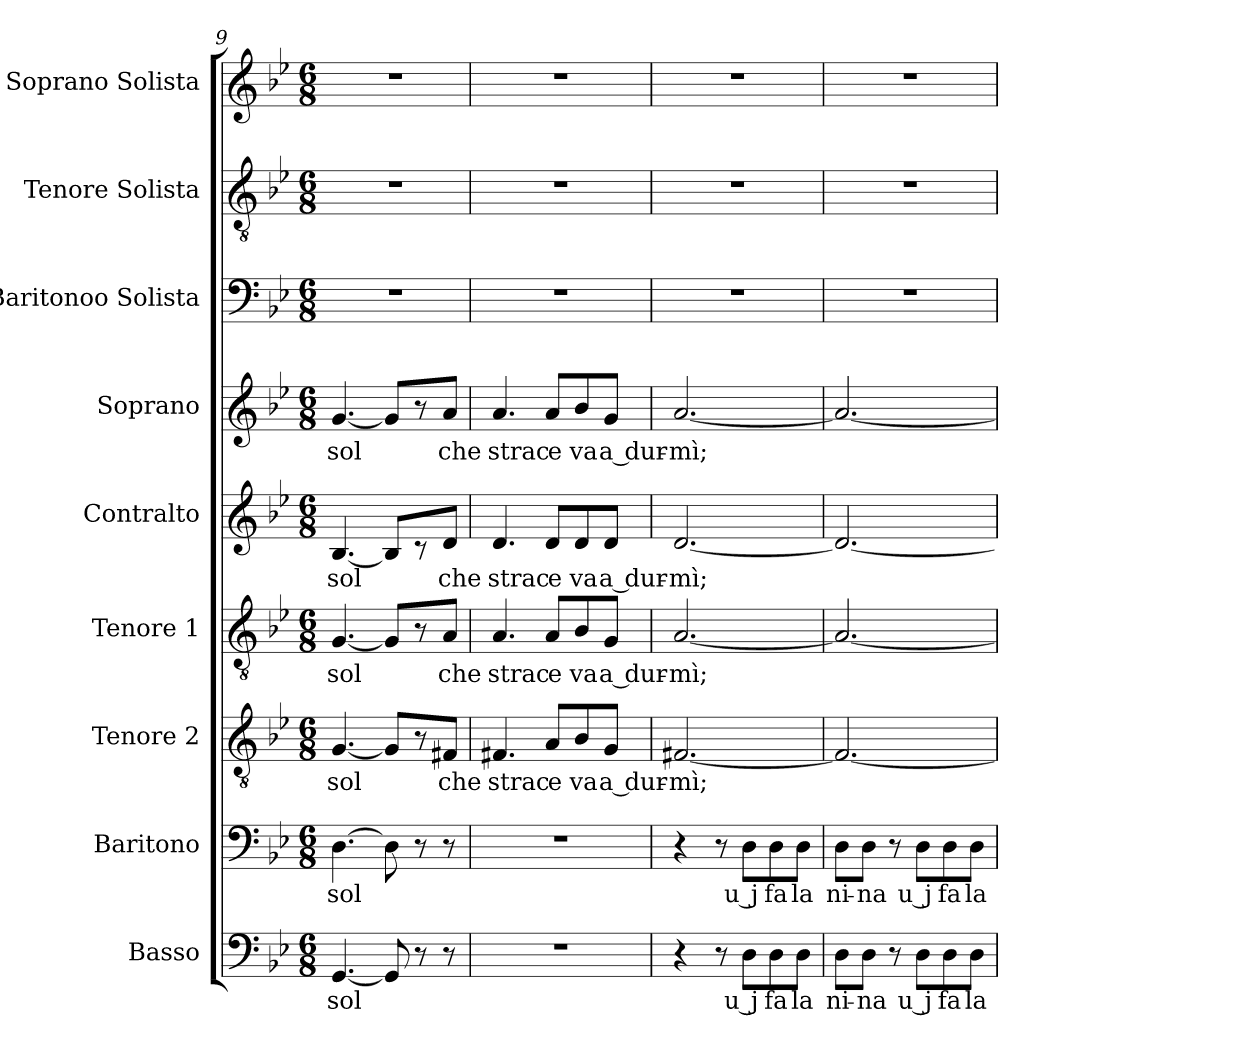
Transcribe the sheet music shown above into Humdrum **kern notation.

**kern	**text	**kern	**text	**kern	**text	**kern	**text	**kern	**text	**kern	**text	**kern	**kern	**kern
*part9	*part9	*part8	*part8	*part7	*part7	*part6	*part6	*part5	*part5	*part4	*part4	*part3	*part2	*part1
*staff9	*staff9	*staff8	*staff8	*staff7	*staff7	*staff6	*staff6	*staff5	*staff5	*staff4	*staff4	*staff3	*staff2	*staff1
*I"Basso	*	*I"Baritono	*	*I"Tenore 2	*	*I"Tenore 1	*	*I"Contralto	*	*I"Soprano	*	*I"Baritonoo Solista	*I"Tenore Solista	*I"Soprano Solista
*I'B	*	*I'B	*	*I'T 2	*	*I'T 1	*	*I'A	*	*I'S	*	*I'BS	*I'TS	*I'SS
*clefF4	*	*clefF4	*	*clefGv2	*	*clefGv2	*	*clefG2	*	*clefG2	*	*clefF4	*clefGv2	*clefG2
*k[b-e-]	*	*k[b-e-]	*	*k[b-e-]	*	*k[b-e-]	*	*k[b-e-]	*	*k[b-e-]	*	*k[b-e-]	*k[b-e-]	*k[b-e-]
*g:	*	*g:	*	*g:	*	*g:	*	*g:	*	*g:	*	*g:	*g:	*g:
*M6/8	*	*M6/8	*	*M6/8	*	*M6/8	*	*M6/8	*	*M6/8	*	*M6/8	*M6/8	*M6/8
=9	=9	=9	=9	=9	=9	=9	=9	=9	=9	=9	=9	=9	=9	=9
!	!LO:LY:b	!	!LO:LY:b	!	!LO:LY:b	!	!LO:LY:b	!	!LO:LY:b	!	!LO:LY:b	!	!	!
[4.GG/	sol	[4.D\	sol	[4.G/	sol	[4.G/	sol	[4.B-/	sol	[4.g/	sol	2.r	2.r	2.r
8GG/]	.	8D\]	.	8G/L]	.	8G/L]	.	8B-/L]	.	8g/L]	.	.	.	.
8r	.	8r	.	8r	.	8r	.	8r	.	8r	.	.	.	.
!	!	!	!	!	!LO:LY:b	!	!LO:LY:b	!	!LO:LY:b	!	!LO:LY:b	!	!	!
8r	.	8r	.	8F#X/J	che	8A/J	che	8d/J	che	8a/J	che	.	.	.
!!LO:PB:g=z
=10	=10	=10	=10	=10	=10	=10	=10	=10	=10	=10	=10	=10	=10	=10
!	!	!	!	!	!LO:LY:b	!	!LO:LY:b	!	!LO:LY:b	!	!LO:LY:b	!	!	!
2.r	.	2.r	.	4.F#X/	strac	4.A/	strac	4.d/	strac	4.a/	strac	2.r	2.r	2.r
!	!	!	!	!	!LO:LY:b	!	!LO:LY:b	!	!LO:LY:b	!	!LO:LY:b	!	!	!
.	.	.	.	8A/L	e	8A/L	e	8d/L	e	8a/L	e	.	.	.
!	!	!	!	!	!LO:LY:b	!	!LO:LY:b	!	!LO:LY:b	!	!LO:LY:b	!	!	!
.	.	.	.	8B-/	va	8B-/	va	8d/	va	8b-/	va	.	.	.
!	!	!	!	!	!LO:LY:b	!	!LO:LY:b	!	!LO:LY:b	!	!LO:LY:b	!	!	!
.	.	.	.	8G/J	a dur-	8G/J	a dur-	8d/J	a dur-	8g/J	a dur-	.	.	.
=11	=11	=11	=11	=11	=11	=11	=11	=11	=11	=11	=11	=11	=11	=11
!	!	!	!	!	!LO:LY:b	!	!LO:LY:b	!	!LO:LY:b	!	!LO:LY:b	!	!	!
4r	.	4r	.	[2.F#X/	-mì;	[2.A/	-mì;	[2.d/	-mì;	[2.a/	-mì;	2.r	2.r	2.r
8r	.	8r	.	.	.	.	.	.	.	.	.	.	.	.
!	!LO:LY:b	!	!LO:LY:b	!	!	!	!	!	!	!	!	!	!	!
8D\L	u j	8D\L	u j	.	.	.	.	.	.	.	.	.	.	.
!	!LO:LY:b	!	!LO:LY:b	!	!	!	!	!	!	!	!	!	!	!
8D\	fa	8D\	fa	.	.	.	.	.	.	.	.	.	.	.
!	!LO:LY:b	!	!LO:LY:b	!	!	!	!	!	!	!	!	!	!	!
8D\J	la	8D\J	la	.	.	.	.	.	.	.	.	.	.	.
=12	=12	=12	=12	=12	=12	=12	=12	=12	=12	=12	=12	=12	=12	=12
!	!LO:LY:b	!	!LO:LY:b	!	!	!	!	!	!	!	!	!	!	!
8D\L	ni-	8D\L	ni-	2.F#/_	.	2.A/_	.	2.d/_	.	2.a/_	.	2.r	2.r	2.r
!	!LO:LY:b	!	!LO:LY:b	!	!	!	!	!	!	!	!	!	!	!
8D\J	-na	8D\J	-na	.	.	.	.	.	.	.	.	.	.	.
8r	.	8r	.	.	.	.	.	.	.	.	.	.	.	.
!	!LO:LY:b	!	!LO:LY:b	!	!	!	!	!	!	!	!	!	!	!
8D\L	u j	8D\L	u j	.	.	.	.	.	.	.	.	.	.	.
!	!LO:LY:b	!	!LO:LY:b	!	!	!	!	!	!	!	!	!	!	!
8D\	fa	8D\	fa	.	.	.	.	.	.	.	.	.	.	.
!	!LO:LY:b	!	!LO:LY:b	!	!	!	!	!	!	!	!	!	!	!
8D\J	la	8D\J	la	.	.	.	.	.	.	.	.	.	.	.
=	=	=	=	=	=	=	=	=	=	=	=	=	=	=
*-	*-	*-	*-	*-	*-	*-	*-	*-	*-	*-	*-	*-	*-	*-
